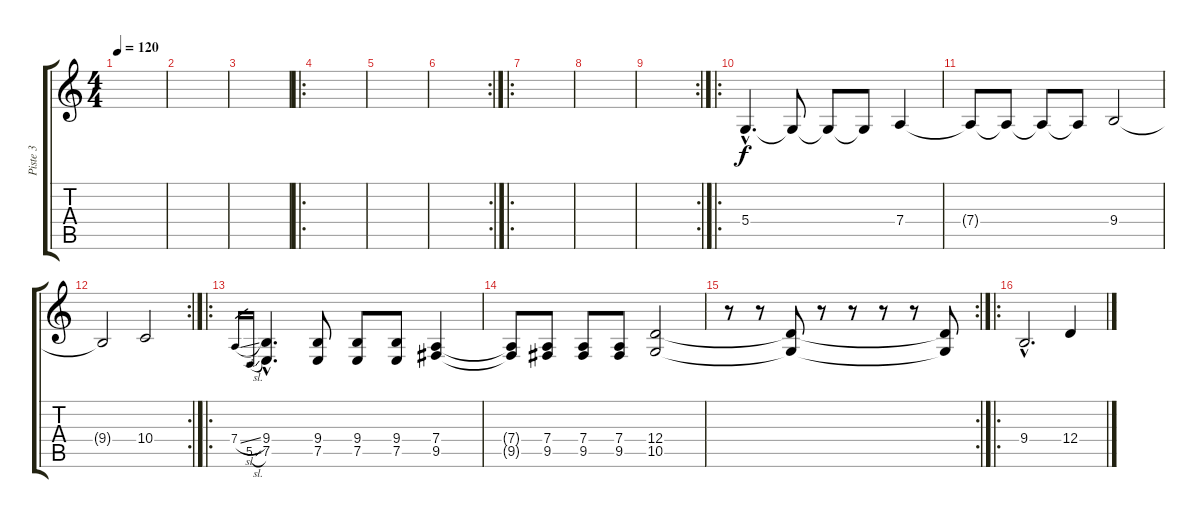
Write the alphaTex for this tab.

\track ("Piste 3" "Piste 3") {instrument stringensemble2}
\staff {score tabs}
\tuning (E4 B3 G3 D3 A2 E2) {hide}
\ts (4 4)
\tempo 120
\clef g2
\ks c
|
|
|
\ro
|
|
\rc 2
|
\ro
|
|
\rc 2
|
\ro
5.4{hac}.4{d} 5.4{t}.8 5.4{t}.8 5.4{t}.8 7.4.4 |
7.4{t}.8 7.4{t}.8 7.4{t}.8 7.4{t}.8 9.4.2 |
\rc 2
9.4{t}.2 10.4.2 |
\ro
7.4{sl}.16{gr} 5.5{sl}.16{gr} (9.4{hac} 7.5{hac}).4{d instrument distortionguitar} (9.4 7.5).8 (9.4 7.5).8 (9.4 7.5).8 (7.4 9.5).4 |
(7.4{t} 9.5{t}).8 (7.4 9.5).8 (7.4 9.5).8 (7.4 9.5).8 (12.4 10.5).2 |
\rc 2
r.8 r.8 (12.4{t} 10.5{t}).8 r.8 r.8 r.8 r.8 (12.4{t} 10.5{t}).8 |
\ro
9.4{hac}.2{d instrument stringensemble2} 12.4.4
